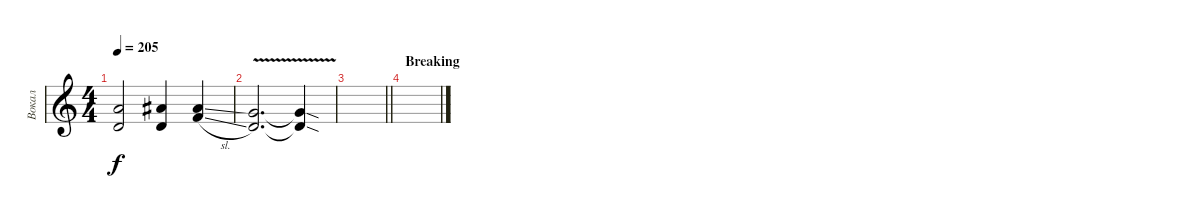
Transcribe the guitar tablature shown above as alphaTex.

\track ("Вокал" "Вокал") {instrument trumpet}
\staff {score}
\tuning (E4 B3 G3 D3 A2 E2) {hide}
\ts (4 4)
\tempo 205
\clef g2
\ks aminor
(5.1 3.2).2{dy f} (6.1 3.2).4 (6.1{sl} 6.2{sl}).4 |
(3.1{v} 3.2).2{d} (3.1{sod t} 3.2{sod t}).4 |
\barLineRight lightlight
|
\section ("" "Breaking")
